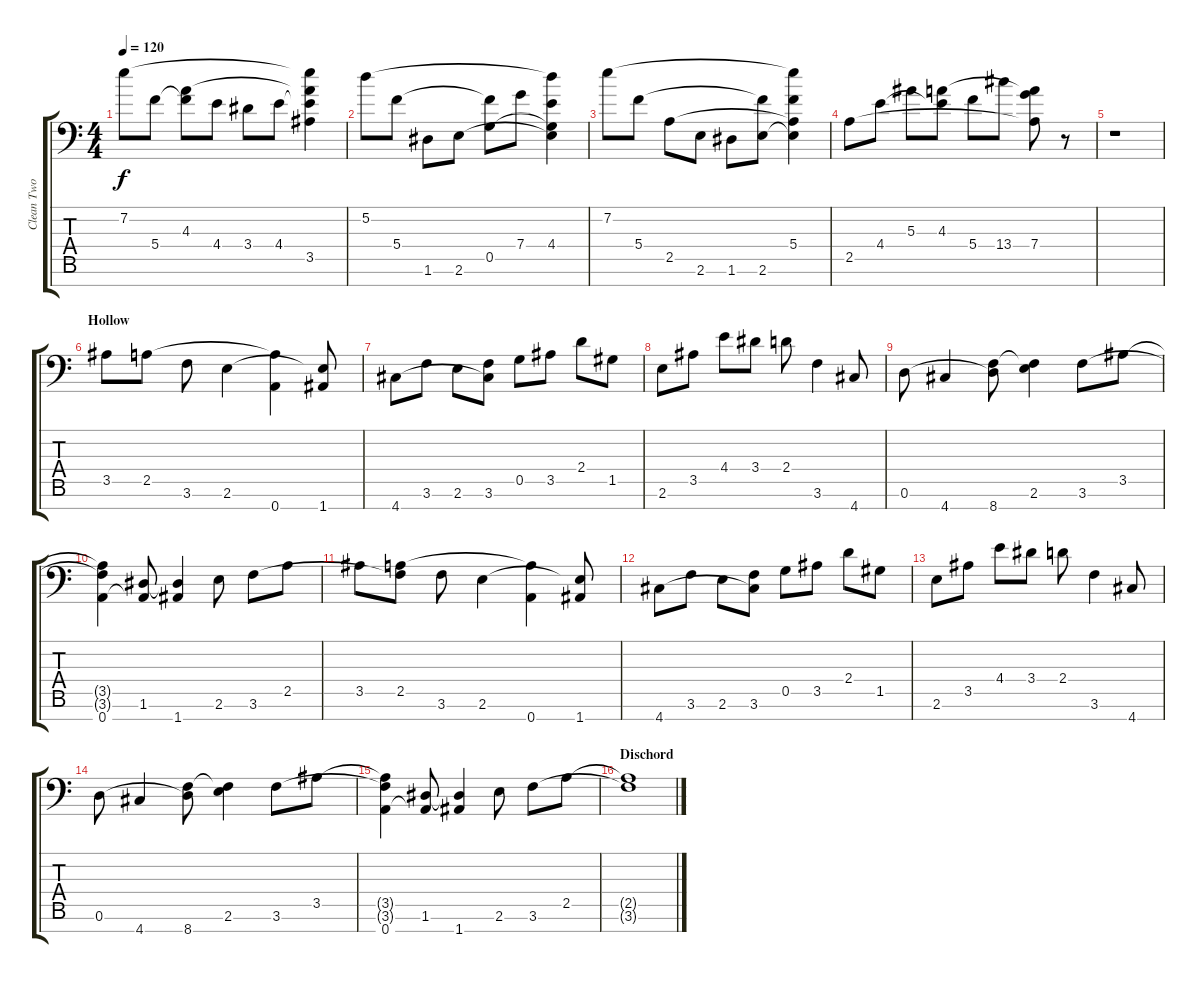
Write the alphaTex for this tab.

\track ("Clean Two" "Clean Two") {instrument acousticguitarnylon}
\staff {score tabs}
\tuning (D4 A3 F3 C3 G2 D2 A1) {hide}
\ts (4 4)
\tempo 120
\clef f4
\ks c
7.2.8{dy f} 5.4.8 (4.3 5.4{t}).8 4.4.8 3.4.8 4.4.8 (7.2{t} 4.3{t} 4.4{t} 3.5).4 |
5.2.8 5.4.8 1.6.8 2.6.8 (5.4{t} 0.5).8 7.4.8 (5.2{t} 4.4 0.5{t} 2.6{t}).4 |
7.2.8 5.4.8 2.5.8 2.6.8 1.6.8 (5.4{t} 2.6).8 (7.2{t} 5.4 2.5{t} 2.6{t}).4 |
2.5.8 4.4.8 5.3.8 (4.3 4.4{t}).8 5.4.8 13.4.8 (4.3{t} 7.4 2.5{t}).8 r.8 |
r.1 |
\section ("" "Hollow")
3.5.8 2.5.8 3.6.8 2.6.4 (2.5{t} 0.7).4 (2.6{t} 1.7).8 |
4.7.8 3.6.8 2.6.8 (3.6 4.7{t}).8 0.5.8 3.5.8 2.4.8 1.5.8 |
2.6.8 3.5.8 4.4.8 3.4.8 2.4.8 3.6.4 4.7.8 |
0.6.8 4.7.4 (0.6{t} 8.7).8 (2.6 8.7{t}).4 3.6.8 3.5.8 |
(3.5{t} 3.6{t} 0.7).4 (1.6 0.7{t}).8 (1.6{t} 1.7).4 2.6.8 3.6.8 2.5.8 |
3.5.8 (2.5 3.6{t}).8 3.6.8 2.6.4 (2.5{t} 0.7).4 (2.6{t} 1.7).8 |
4.7.8 3.6.8 2.6.8 (3.6 4.7{t}).8 0.5.8 3.5.8 2.4.8 1.5.8 |
2.6.8 3.5.8 4.4.8 3.4.8 2.4.8 3.6.4 4.7.8 |
0.6.8 4.7.4 (0.6{t} 8.7).8 (2.6 8.7{t}).4 3.6.8 3.5.8 |
(3.5{t} 3.6{t} 0.7).4 (1.6 0.7{t}).8 (1.6{t} 1.7).4 2.6.8 3.6.8 2.5.8 |
\section ("" "Dischord")
(2.5{t} 3.6{t}).1
